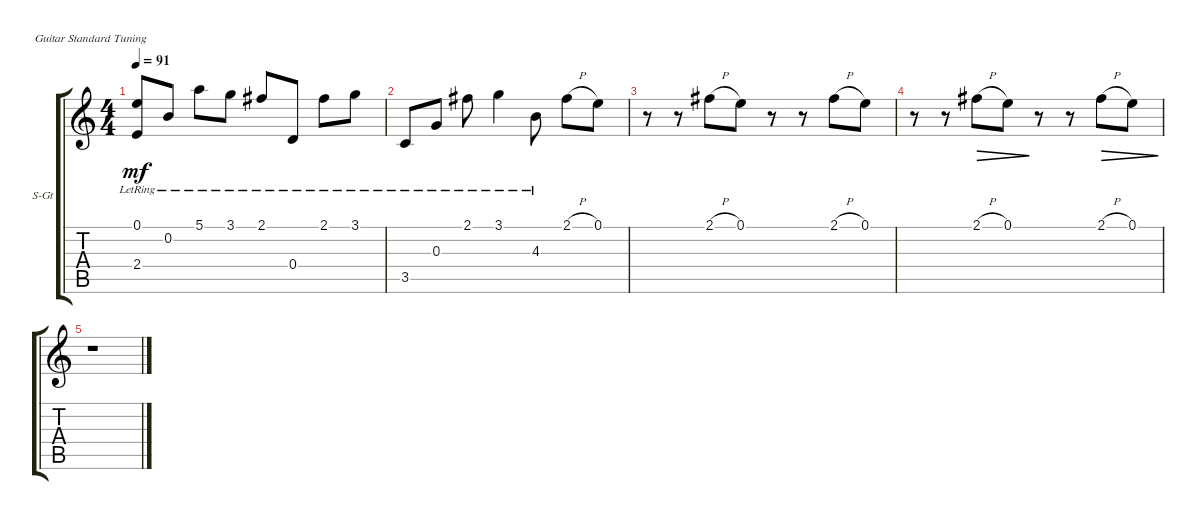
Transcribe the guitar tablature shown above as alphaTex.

\defaultSystemsLayout 4
\bracketExtendMode groupsimilarinstruments
\firstSystemTrackNameOrientation horizontal
\otherSystemsTrackNameOrientation horizontal
\track ("Steel Guitar" "S-Gt") {instrument acousticguitarsteel}
\staff {score tabs}
\tuning (E4 B3 G3 D3 A2 E2)
\ts (4 4)
\tempo 91
\clef g2
\ks c
(2.4{lr} 0.1{lr}).8{dy mf} 0.2{lr}.8 5.1{lr}.8 3.1{lr}.8 2.1{lr}.8 0.4{lr}.8 2.1{lr}.8 3.1{lr}.8 |
3.5{lr}.8 0.3{lr}.8 2.1{lr}.8 3.1{lr}.4 4.3{lr}.8 2.1{h}.8 0.1.8 |
r.8 r.8 2.1{h}.8 0.1.8 r.8 r.8 2.1{h}.8 0.1.8 |
r.8 r.8 2.1{h}.8{dec} 0.1.8{dec} r.8 r.8 2.1{h}.8{dec} 0.1.8{dec} |
r.1
